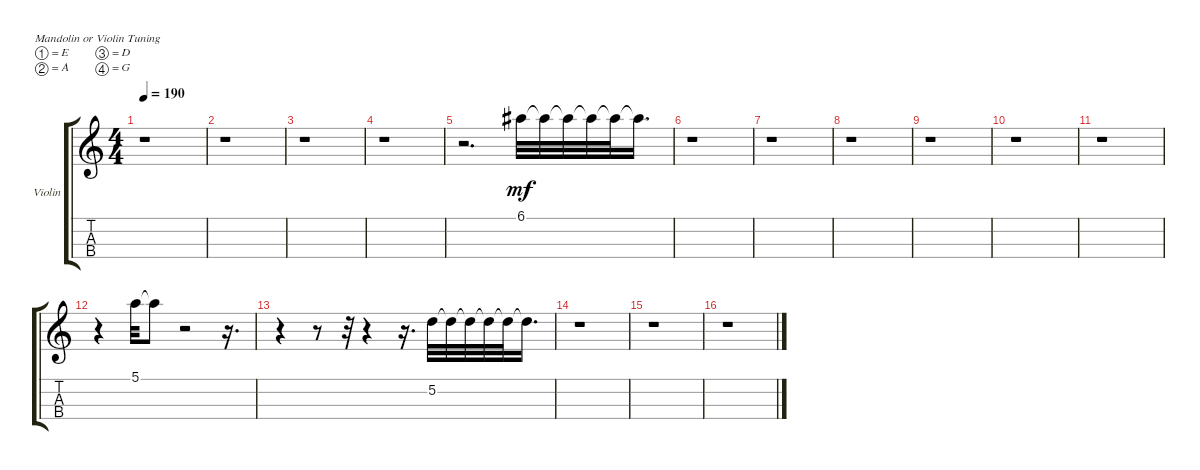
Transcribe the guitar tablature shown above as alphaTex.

\bracketExtendMode groupsimilarinstruments
\firstSystemTrackNameOrientation horizontal
\otherSystemsTrackNameOrientation horizontal
\track ("Violon (Grapelli)" "Violin") {instrument violin}
\staff {score tabs}
\tuning (E5 A4 D4 G3)
\ts (4 4)
\tempo 190
\clef g2
\ks c
r.1{dy mf} |
r.1 |
r.1 |
r.1 |
r.2{d} 6.1.32 6.1{t}.32 6.1{t}.32 6.1{t}.32 6.1{t}.32 6.1{t}.16{d} |
r.1 |
r.1 |
r.1 |
r.1 |
r.1 |
r.1 |
r.4 5.1.32 5.1{t}.8 r.2 r.16{d} |
r.4 r.8 r.32 r.4 r.16{d} 5.2.32 5.2{t}.32 5.2{t}.32 5.2{t}.32 5.2{t}.32 5.2{t}.16{d} |
r.1 |
r.1 |
r.1
